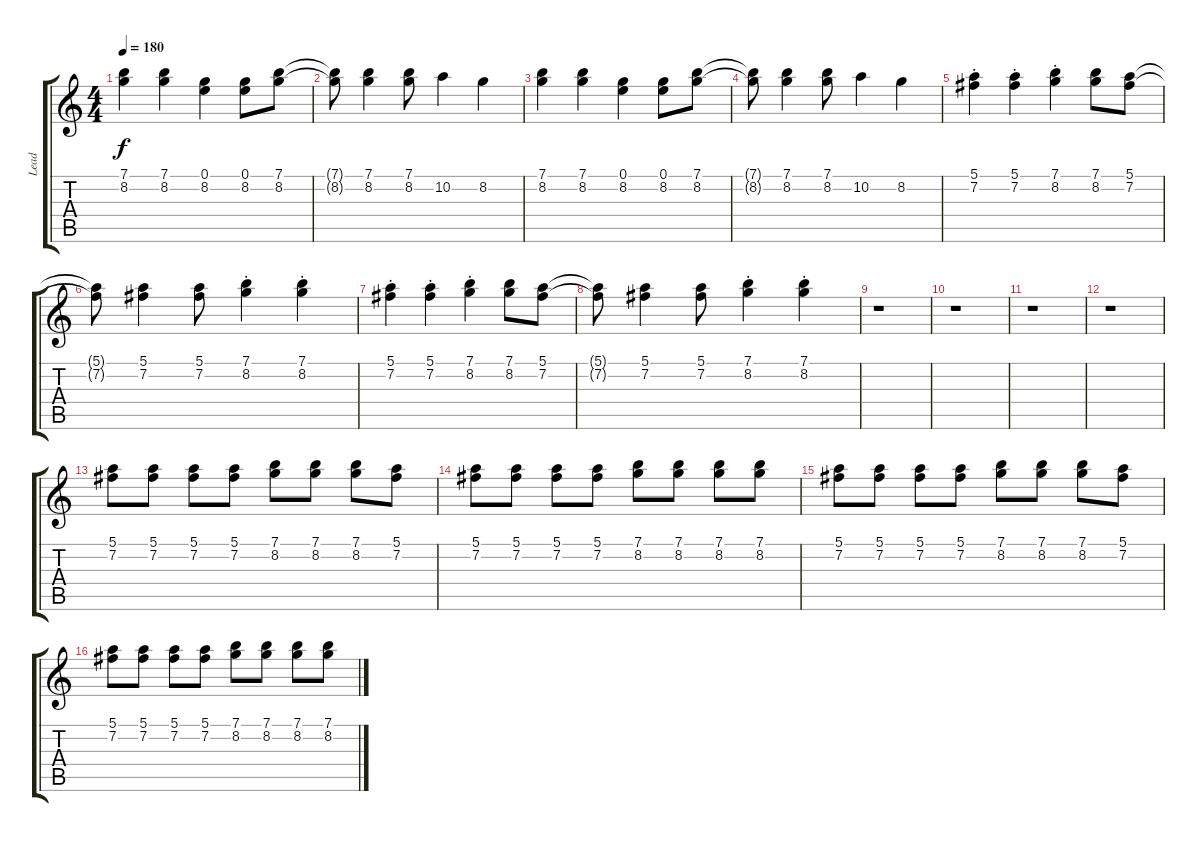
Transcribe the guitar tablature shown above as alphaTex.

\track ("Lead" "Lead") {instrument distortionguitar}
\staff {score tabs}
\tuning (E4 B3 G3 D3 A2 E2) {hide}
\ts (4 4)
\tempo 180
\clef g2
\ks c
(7.1 8.2).4{dy f} (7.1 8.2).4 (0.1 8.2).4 (0.1 8.2).8 (7.1 8.2).8 |
(7.1{t} 8.2{t}).8 (7.1 8.2).4 (7.1 8.2).8 10.2.4 8.2.4 |
(7.1 8.2).4 (7.1 8.2).4 (0.1 8.2).4 (0.1 8.2).8 (7.1 8.2).8 |
(7.1{t} 8.2{t}).8 (7.1 8.2).4 (7.1 8.2).8 10.2.4 8.2.4 |
(5.1{st} 7.2{st}).4 (5.1{st} 7.2{st}).4 (7.1{st} 8.2{st}).4 (7.1 8.2).8 (5.1 7.2).8 |
(5.1{t} 7.2{t}).8 (5.1 7.2).4 (5.1 7.2).8 (7.1{st} 8.2{st}).4 (7.1{st} 8.2{st}).4 |
(5.1{st} 7.2{st}).4 (5.1{st} 7.2{st}).4 (7.1{st} 8.2{st}).4 (7.1 8.2).8 (5.1 7.2).8 |
(5.1{t} 7.2{t}).8 (5.1 7.2).4 (5.1 7.2).8 (7.1{st} 8.2{st}).4 (7.1{st} 8.2{st}).4 |
r.1 |
r.1 |
r.1 |
r.1 |
(5.1 7.2).8 (5.1 7.2).8 (5.1 7.2).8 (5.1 7.2).8 (7.1 8.2).8 (7.1 8.2).8 (7.1 8.2).8 (5.1 7.2).8 |
(5.1 7.2).8 (5.1 7.2).8 (5.1 7.2).8 (5.1 7.2).8 (7.1 8.2).8 (7.1 8.2).8 (7.1 8.2).8 (7.1 8.2).8 |
(5.1 7.2).8 (5.1 7.2).8 (5.1 7.2).8 (5.1 7.2).8 (7.1 8.2).8 (7.1 8.2).8 (7.1 8.2).8 (5.1 7.2).8 |
(5.1 7.2).8 (5.1 7.2).8 (5.1 7.2).8 (5.1 7.2).8 (7.1 8.2).8 (7.1 8.2).8 (7.1 8.2).8 (7.1 8.2).8
